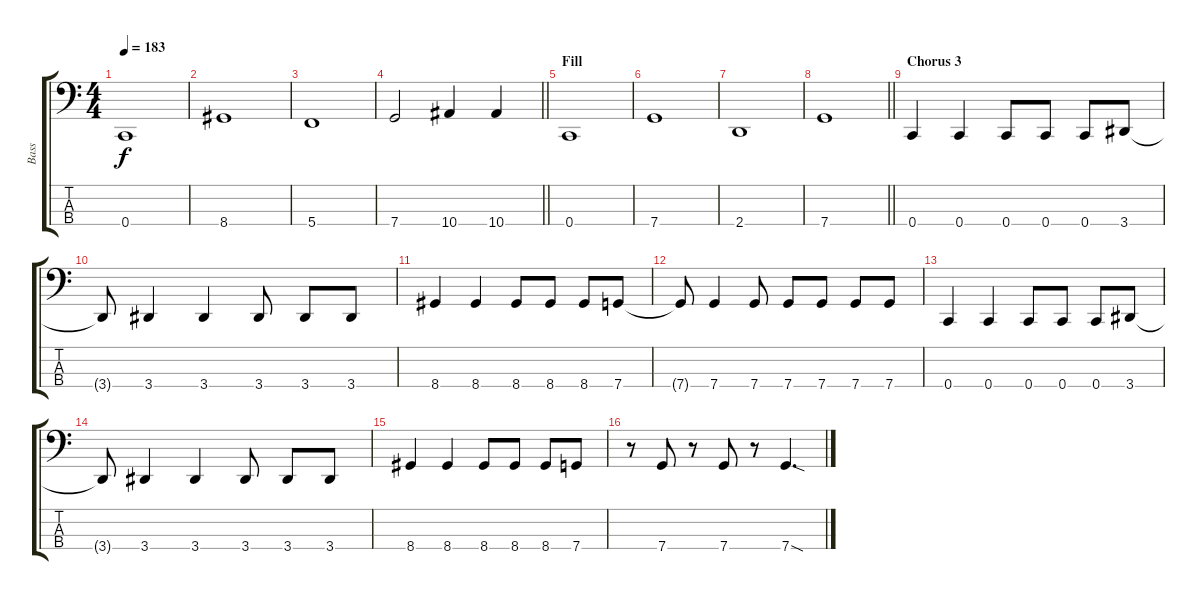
\track ("Bass" "Bass") {instrument electricbasspick}
\staff {score tabs}
\tuning (F2 C2 G1 C1) {hide}
\ts (4 4)
\tempo 183
\clef f4
\ks c
0.4.1{dy f} |
8.4.1 |
5.4.1 |
\barLineRight lightlight
7.4.2 10.4.4 10.4.4 |
\section ("" "Fill")
0.4.1 |
7.4.1 |
2.4.1 |
\barLineRight lightlight
7.4.1 |
\section ("" "Chorus 3")
\ks aminor
0.4.4 0.4.4 0.4.8 0.4.8 0.4.8 3.4.8 |
3.4{t}.8 3.4.4 3.4.4 3.4.8 3.4.8 3.4.8 |
8.4.4 8.4.4 8.4.8 8.4.8 8.4.8 7.4.8 |
7.4{t}.8 7.4.4 7.4.8 7.4.8 7.4.8 7.4.8 7.4.8 |
0.4.4 0.4.4 0.4.8 0.4.8 0.4.8 3.4.8 |
3.4{t}.8 3.4.4 3.4.4 3.4.8 3.4.8 3.4.8 |
8.4.4 8.4.4 8.4.8 8.4.8 8.4.8 7.4.8 |
r.8 7.4.8 r.8 7.4.8 r.8 7.4{sod}.4{d}
